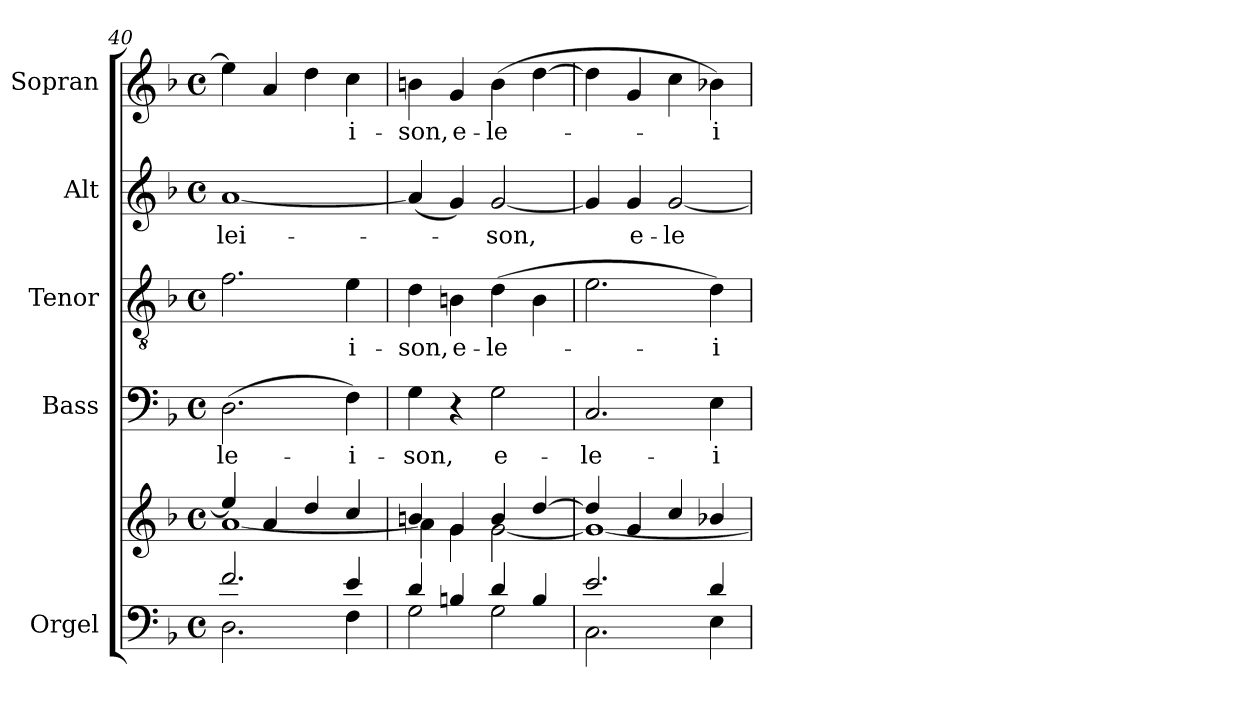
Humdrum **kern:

**kern	**kern	**kern	**text	**kern	**text	**kern	**text	**kern	**text
*part5	*part5	*part4	*part4	*part3	*part3	*part2	*part2	*part1	*part1
*staff6	*staff5	*staff4	*staff4	*staff3	*staff3	*staff2	*staff2	*staff1	*staff1
*I"Orgel	*	*I"Bass	*	*I"Tenor	*	*I"Alt	*	*I"Sopran	*
*I'Org.	*	*I'B.	*	*I'T.	*	*I'A.	*	*I'S.	*
*clefF4	*clefG2	*clefF4	*	*clefGv2	*	*clefG2	*	*clefG2	*
*k[b-]	*k[b-]	*k[b-]	*	*k[b-]	*	*k[b-]	*	*k[b-]	*
*F:	*F:	*F:	*	*F:	*	*F:	*	*F:	*
*M4/4	*M4/4	*M4/4	*	*M4/4	*	*M4/4	*	*M4/4	*
*met(c)	*met(c)	*met(c)	*	*met(c)	*	*met(c)	*	*met(c)	*
=40	=40	=40	=40	=40	=40	=40	=40	=40	=40
*^	*^	*	*	*	*	*	*	*	*
!	!	!	!	!	!LO:LY:b	!	!	!	!LO:LY:b	!	!
2.f/	2.D\	4ee/]	[<1a	(>2.D\	-le-	2.f\	.	[1a	-lei-	4ee\]	.
.	.	4a/	.	.	.	.	.	.	.	4a/	.
.	.	4dd/	.	.	.	.	.	.	.	4dd\	.
!	!	!	!	!	!LO:LY:b	!	!LO:LY:b	!	!	!	!LO:LY:b
4e/	4F\	4cc/	.	4F\)	-i-	4e\	-i-	.	.	4cc\	-i-
=41	=41	=41	=41	=41	=41	=41	=41	=41	=41	=41	=41
!	!	!	!	!	!LO:LY:b	!	!LO:LY:b	!	!	!	!LO:LY:b
4d/	2G\	4bn/	4a\]	4G\	-son,	4d\	-son,	(<4a/]	.	4bn\	-son,
!	!	!	!	!	!	!	!LO:LY:b	!	!	!	!LO:LY:b
4Bn/	.	4g/	4g\	4r	.	4Bn\	e-	4g/)	.	4g/	e-
!	!	!	!	!	!LO:LY:b	!	!LO:LY:b	!	!LO:LY:b	!	!LO:LY:b
4d/	2G\	4b/	[<2g\	2G\	e-	(>4d\	-le-	[2g/	-son,	(>4b\	-le-
4B/	.	[>4dd/	.	.	.	4B\	.	.	.	[4dd\	.
=42	=42	=42	=42	=42	=42	=42	=42	=42	=42	=42	=42
!	!	!	!	!	!LO:LY:b	!	!	!	!	!	!
2.e/	2.C\	4dd/]	1g_	2.C/	-le-	2.e\	.	4g/]	.	4dd\]	.
!	!	!	!	!	!	!	!	!	!LO:LY:b	!	!
.	.	4g/	.	.	.	.	.	4g/	e-	4g/	.
!	!	!	!	!	!	!	!	!	!LO:LY:b	!	!
.	.	4cc/	.	.	.	.	.	[2g/	-le-	4cc\	.
!	!	!	!	!	!LO:LY:b	!	!LO:LY:b	!	!	!	!LO:LY:b
4d/	4E\	4b-X/	.	4E\	-i-	4d\)	-i-	.	.	4b-X\)	-i-
*v	*v	*	*	*	*	*	*	*	*	*	*
*	*v	*v	*	*	*	*	*	*	*	*
=	=	=	=	=	=	=	=	=	=
*-	*-	*-	*-	*-	*-	*-	*-	*-	*-
